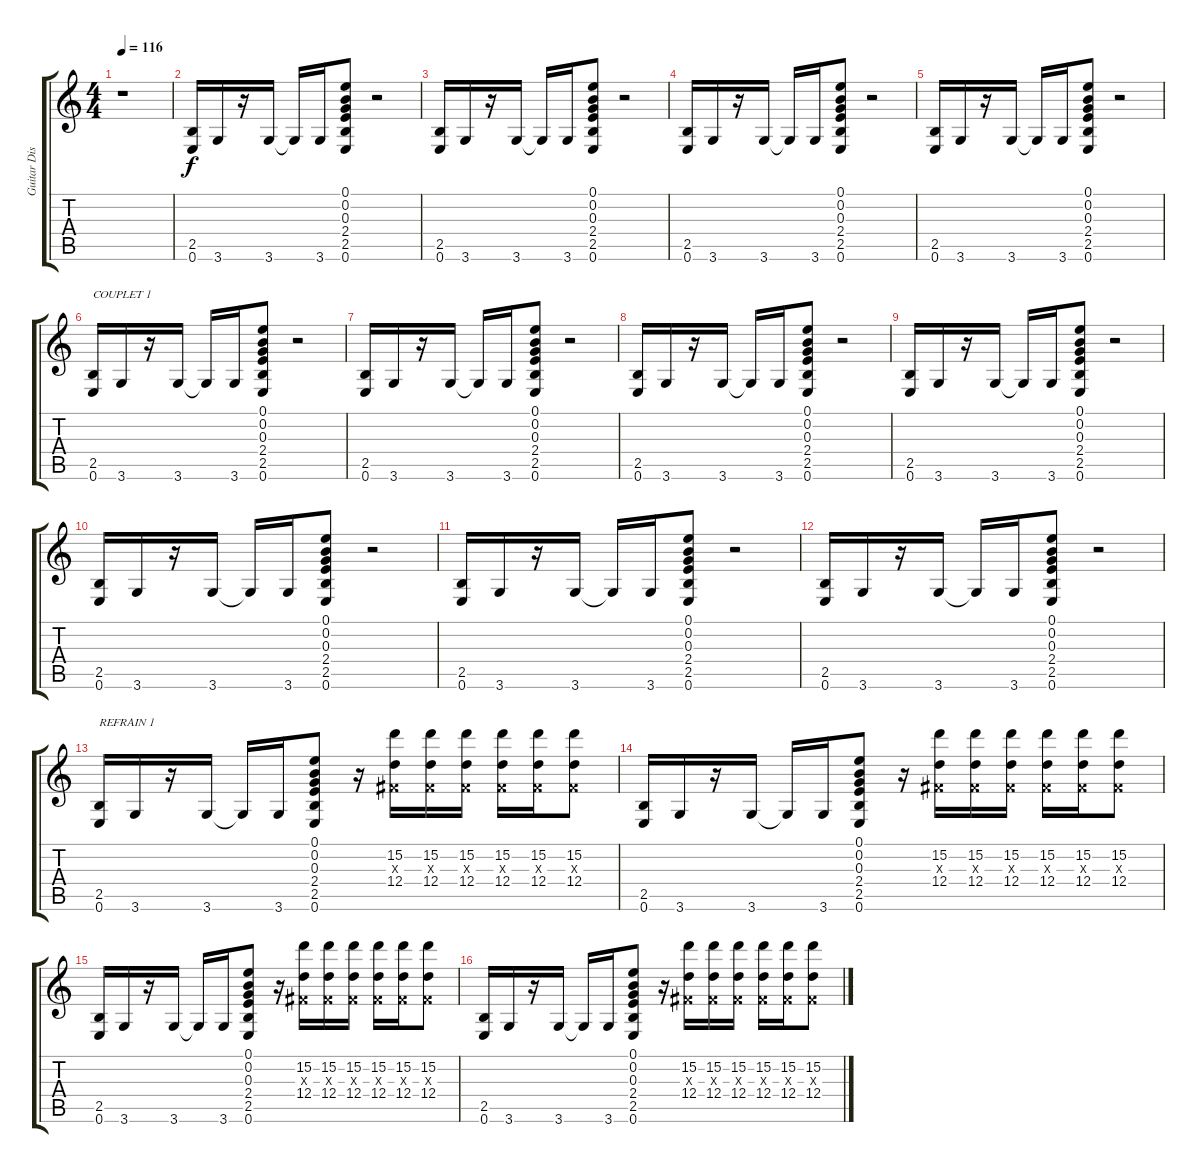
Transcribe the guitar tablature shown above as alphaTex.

\track ("Guitar Disto (+ WahWah)" "Guitar Dis") {instrument distortionguitar}
\staff {score tabs}
\tuning (E4 B3 G3 D3 A2 E2) {hide}
\ts (4 4)
\tempo 116
\clef g2
\ks c
r.1{dy f instrument distortionguitar} |
(2.5 0.6).16 3.6.16 r.16 3.6.16 3.6{t}.16 3.6.16 (0.1 0.2 0.3 2.4 2.5 0.6).8 r.2 |
(2.5 0.6).16 3.6.16 r.16 3.6.16 3.6{t}.16 3.6.16 (0.1 0.2 0.3 2.4 2.5 0.6).8 r.2 |
(2.5 0.6).16 3.6.16 r.16 3.6.16 3.6{t}.16 3.6.16 (0.1 0.2 0.3 2.4 2.5 0.6).8 r.2 |
(2.5 0.6).16 3.6.16 r.16 3.6.16 3.6{t}.16 3.6.16 (0.1 0.2 0.3 2.4 2.5 0.6).8 r.2 |
(2.5 0.6).16{txt "COUPLET 1"} 3.6.16 r.16 3.6.16 3.6{t}.16 3.6.16 (0.1 0.2 0.3 2.4 2.5 0.6).8 r.2 |
(2.5 0.6).16 3.6.16 r.16 3.6.16 3.6{t}.16 3.6.16 (0.1 0.2 0.3 2.4 2.5 0.6).8 r.2 |
(2.5 0.6).16 3.6.16 r.16 3.6.16 3.6{t}.16 3.6.16 (0.1 0.2 0.3 2.4 2.5 0.6).8 r.2 |
(2.5 0.6).16 3.6.16 r.16 3.6.16 3.6{t}.16 3.6.16 (0.1 0.2 0.3 2.4 2.5 0.6).8 r.2 |
(2.5 0.6).16 3.6.16 r.16 3.6.16 3.6{t}.16 3.6.16 (0.1 0.2 0.3 2.4 2.5 0.6).8 r.2 |
(2.5 0.6).16 3.6.16 r.16 3.6.16 3.6{t}.16 3.6.16 (0.1 0.2 0.3 2.4 2.5 0.6).8 r.2 |
(2.5 0.6).16 3.6.16 r.16 3.6.16 3.6{t}.16 3.6.16 (0.1 0.2 0.3 2.4 2.5 0.6).8 r.2 |
(2.5 0.6).16{txt "REFRAIN 1"} 3.6.16 r.16 3.6.16 3.6{t}.16 3.6.16 (0.1 0.2 0.3 2.4 2.5 0.6).8 r.16 (15.2 -1.3{x} 12.4).16 (15.2 -1.3{x} 12.4).16 (15.2 -1.3{x} 12.4).16 (15.2 -1.3{x} 12.4).16 (15.2 -1.3{x} 12.4).16 (15.2 -1.3{x} 12.4).8 |
(2.5 0.6).16 3.6.16 r.16 3.6.16 3.6{t}.16 3.6.16 (0.1 0.2 0.3 2.4 2.5 0.6).8 r.16 (15.2 -1.3{x} 12.4).16 (15.2 -1.3{x} 12.4).16 (15.2 -1.3{x} 12.4).16 (15.2 -1.3{x} 12.4).16 (15.2 -1.3{x} 12.4).16 (15.2 -1.3{x} 12.4).8 |
(2.5 0.6).16 3.6.16 r.16 3.6.16 3.6{t}.16 3.6.16 (0.1 0.2 0.3 2.4 2.5 0.6).8 r.16 (15.2 -1.3{x} 12.4).16 (15.2 -1.3{x} 12.4).16 (15.2 -1.3{x} 12.4).16 (15.2 -1.3{x} 12.4).16 (15.2 -1.3{x} 12.4).16 (15.2 -1.3{x} 12.4).8 |
(2.5 0.6).16 3.6.16 r.16 3.6.16 3.6{t}.16 3.6.16 (0.1 0.2 0.3 2.4 2.5 0.6).8 r.16 (15.2 -1.3{x} 12.4).16 (15.2 -1.3{x} 12.4).16 (15.2 -1.3{x} 12.4).16 (15.2 -1.3{x} 12.4).16 (15.2 -1.3{x} 12.4).16 (15.2 -1.3{x} 12.4).8
